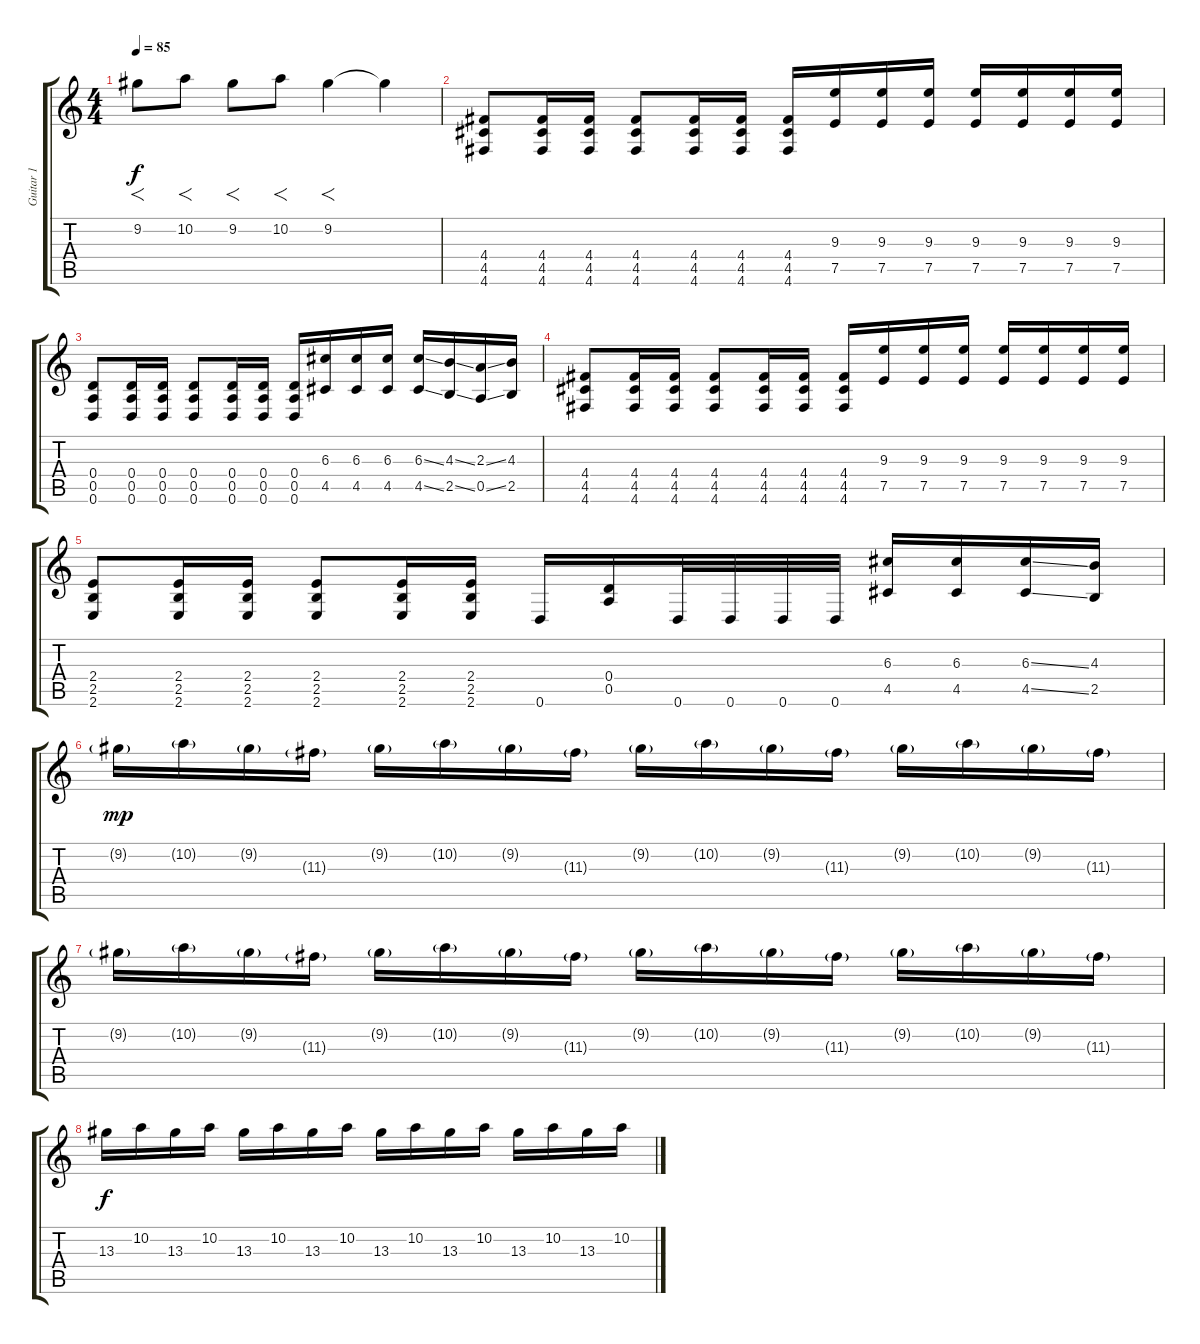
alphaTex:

\track ("Guitar 1" "Guitar 1") {instrument distortionguitar}
\staff {score tabs}
\tuning (E4 B3 G3 D3 A2 D2) {hide}
\ts (4 4)
\tempo 85
\clef g2
\ks c
9.2.8{f dy f instrument distortionguitar} 10.2.8{f} 9.2.8{f} 10.2.8{f} 9.2.4{f} 9.2{t}.4 |
(4.4 4.5 4.6).8 (4.4 4.5 4.6).16 (4.4 4.5 4.6).16 (4.4 4.5 4.6).8 (4.4 4.5 4.6).16 (4.4 4.5 4.6).16 (4.4 4.5 4.6).16 (9.3 7.5).16 (9.3 7.5).16 (9.3 7.5).16 (9.3 7.5).16 (9.3 7.5).16 (9.3 7.5).16 (9.3 7.5).16 |
(0.4 0.5 0.6).8 (0.4 0.5 0.6).16 (0.4 0.5 0.6).16 (0.4 0.5 0.6).8 (0.4 0.5 0.6).16 (0.4 0.5 0.6).16 (0.4 0.5 0.6).16 (6.3 4.5).16 (6.3 4.5).16 (6.3 4.5).16 (6.3{ss} 4.5{ss}).16 (4.3{ss} 2.5{ss}).16 (2.3{ss} 0.5{ss}).16 (4.3 2.5).16 |
(4.4 4.5 4.6).8 (4.4 4.5 4.6).16 (4.4 4.5 4.6).16 (4.4 4.5 4.6).8 (4.4 4.5 4.6).16 (4.4 4.5 4.6).16 (4.4 4.5 4.6).16 (9.3 7.5).16 (9.3 7.5).16 (9.3 7.5).16 (9.3 7.5).16 (9.3 7.5).16 (9.3 7.5).16 (9.3 7.5).16 |
(2.4 2.5 2.6).8 (2.4 2.5 2.6).16 (2.4 2.5 2.6).16 (2.4 2.5 2.6).8 (2.4 2.5 2.6).16 (2.4 2.5 2.6).16 0.6.16 (0.4 0.5).16 0.6.32 0.6.32 0.6.32 0.6.32 (6.3 4.5).16 (6.3 4.5).16 (6.3{ss} 4.5{ss}).16 (4.3 2.5).16 |
9.2{g}.16{dy mp volume 10} 10.2{g}.16 9.2{g}.16 11.3{g}.16 9.2{g}.16 10.2{g}.16 9.2{g}.16 11.3{g}.16 9.2{g}.16 10.2{g}.16 9.2{g}.16 11.3{g}.16 9.2{g}.16 10.2{g}.16 9.2{g}.16 11.3{g}.16 |
9.2{g}.16 10.2{g}.16 9.2{g}.16 11.3{g}.16 9.2{g}.16 10.2{g}.16 9.2{g}.16 11.3{g}.16 9.2{g}.16 10.2{g}.16 9.2{g}.16 11.3{g}.16 9.2{g}.16 10.2{g}.16 9.2{g}.16 11.3{g}.16 |
13.3.16{dy f} 10.2.16 13.3.16 10.2.16 13.3.16 10.2.16 13.3.16 10.2.16 13.3.16 10.2.16 13.3.16 10.2.16 13.3.16 10.2.16 13.3.16 10.2.16
